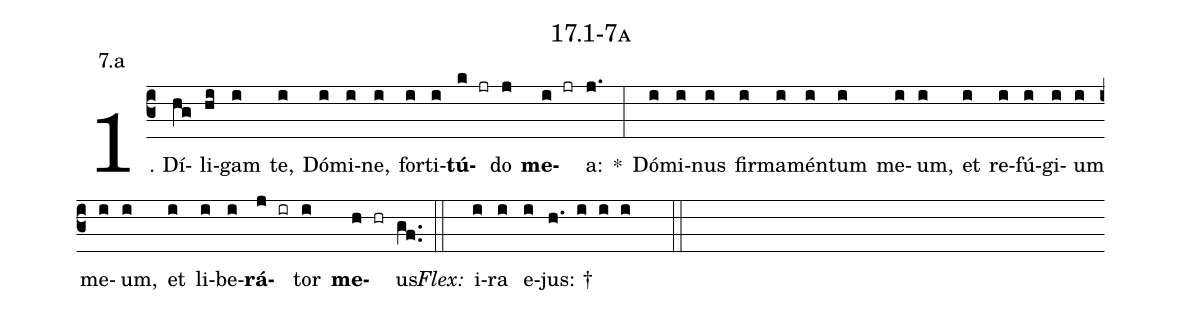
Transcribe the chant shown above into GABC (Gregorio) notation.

name: 17.1-7a;
annotation: 7.a;
%%
(c3)1. Dí(hg)li(hi)gam(i) te,(i) Dó(i)mi(i)ne,(i) for(i)ti(i)<b>tú</b>(k jr)do(j) <b>me</b>(i jr)a:(j.) *(:) Dó(i)mi(i)nus(i) fir(i)ma(i)mén(i)tum(i) me(i)um,(i) et(i) re(i)fú(i)gi(i)um(i) me(i)um,(i) et(i) li(i)be(i)<b>rá</b>(j ir)tor(i) <b>me</b>(h hr)us.(gf..) (::)
<i>Flex:</i>()  i(i)ra(i) e(i)jus: †(h. i i i  ::)
